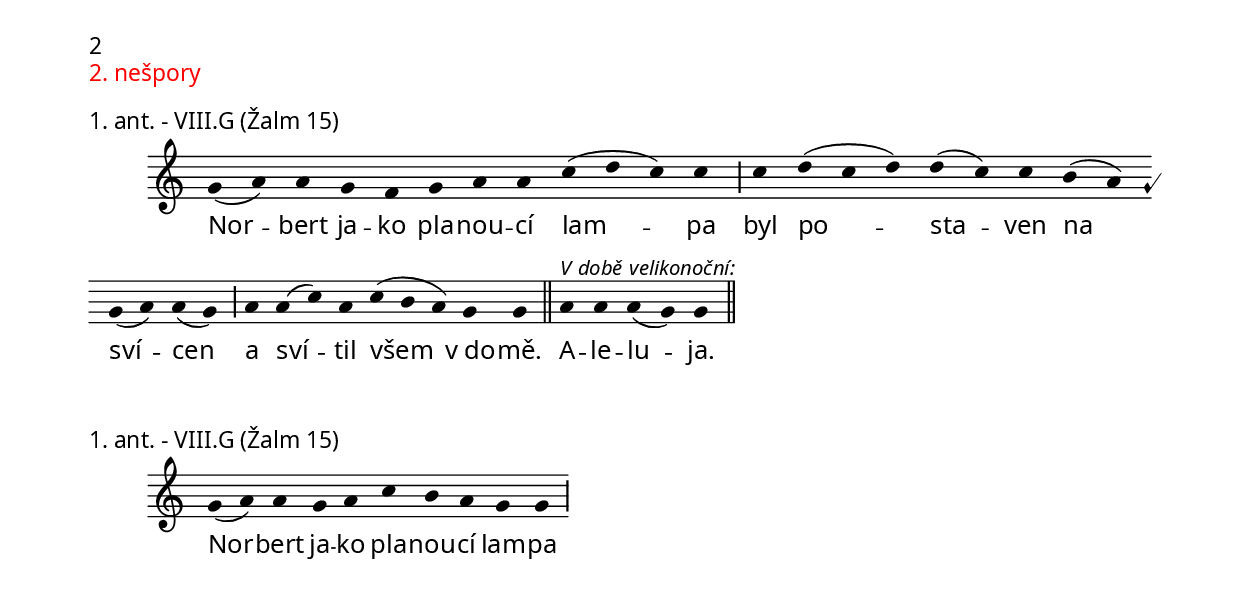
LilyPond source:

\version "2.16.0"

\include "../../spolecne.ly"
\include "../../dilyresponsorii.ly"
textyOPraem = "vlastní texty premonstrátského řádu"


\header {
  title = \markup\titleSvatek
            "sv. Norberta, biskupa a zakladatele řádu"
            památka
            8.8.
  composer = "Jakub Pavlík"
}

%\markup\poznamkaOPraem

\markup {\nadpisHodinka {"1. nešpory"}}

\score {
  \relative c' {
    \choralniRezim
    
  }
  \addlyrics {
    Jak vznešené jsou kroky těch, kdo zvěstují pokoj, kdo zvěstují dobro.
    
    A -- le -- lu -- ja.
  }
  \header {
    quid = "1. ant."
    modus = ""
    differentia = "" 
    psalmus = "Žalm 113"
    id = ""
    piece = \markup {\sestavTitulek}
  }
}

\score {
  \relative c' {
    \choralniRezim
    
  }
  \addlyrics {
    Kdo se bude přikázáními řídit a jim učit, bude v nebeském království veliký.
    
    A -- le -- lu -- ja.
  }
  \header {
    quid = "2. ant."
    modus = ""
    differentia = "" 
    psalmus = "Žalm 146"
    id = ""
    piece = \markup {\sestavTitulek}
  }
}

\score {
  \relative c' {
    \choralniRezim
    
  }
  \addlyrics {
    Podivuhodnou sladkostí božské výřečnosti se laskavě choval k lidu.
    
    A -- le -- lu -- ja.
  }
  \header {
    quid = "3. ant."
    modus = ""
    differentia = "" 
    psalmus = "Ef 1"
    id = ""
    piece = \markup {\sestavTitulek}
  }
}

\score {
  \relative c' {
    \choralniRezim
    
    % R
    \neviditelna a
    
    % V
    \neviditelna a
    
    % R
    \neviditelna a
    
    % Slava
  }
  \addlyrics {
    \Response Byl velký mezi velkými a nepatrný mezi malými, vznešený mezi urozenými, skromný mezi prostými._* Všem se zkrátka stal vším.
    \Verse Boží muž Norbert byl veselého vzhledu, klidné tváře, velice výmluvný v řeči, příjemný v rozhovoru, laskavý v soužití._* 
    \Response Všem se zkrátka stal vším. 
    \textRespDoxologie
  }
  \header {
    quid = "resp."
    modus = ""
    id = ""
    piece = \markup {\sestavTitulekResp}
  }
}

\score {
  \relative c' {
    \choralniRezim
    
  }
  \addlyrics {
    Boží muž, když nábožně vybudoval dům své chudoby v Prémontré, založil svůj kanovnický řád, stal se arcibiskupem, žehnaje bratřím blaženě usnul v Kristu.
    
    A -- le -- lu -- ja.
  }
  \header {
    quid = "ant. k Magnificat"
    modus = ""
    differentia = "" 
    psalmus = ""
    id = ""
    piece = \markup {\sestavTitulekBezZalmu}
  }
}

\markup {\nadpisHodinka {"invitatorium"}}

\score {
  \relative c' {
    \choralniRezim
    
  }
  \addlyrics {
    Chvalme Krále králů, který vytrhl Norberta ze světských marností, aleluja.
  }
  \header {
    quid = "ant."
    modus = ""
    differentia = "" 
    psalmus = ""
    id = ""
    piece = \markup {\sestavTitulekBezZalmu}
  }
}

\markup {\nadpisHodinka {"modlitba se čtením"}}

\score {
  \relative c' {
    \choralniRezim
    
  }
  \addlyrics {
    Boží muž Norbert přemítat o Hospodinově zákoně dnem i nocí, aby ve svůj čas přinesl ovoce hlásáním evangelia.
  }
  \header {
    quid = "1. ant."
    modus = ""
    differentia = "" 
    psalmus = "Žalm 1"
    id = ""
    piece = \markup {\sestavTitulek}
  }
}

\score {
  \relative c' {
    \choralniRezim
    
  }
  \addlyrics {
    Nad díla svých rukou ustanovil jsi toho, Pane, jehož jedinou slávou bylo vyznávat Ježíše Krista Ukřižovaného.
  }
  \header {
    quid = "2. ant."
    modus = ""
    differentia = "" 
    psalmus = "Žalm 8"
    id = ""
    piece = \markup {\sestavTitulek}
  }
}

\score {
  \relative c' {
    \choralniRezim
    
  }
  \addlyrics {
    Nemluvil křivě svým jazykem, a proto odpočívá na svaté hoře.
  }
  \header {
    quid = "3. ant."
    modus = ""
    differentia = "" 
    psalmus = "Žalm 24"
    id = ""
    piece = \markup {\sestavTitulek}
  }
}

\markup {\nadpisHodinka {"ranní chvály"}}

\score {
  \relative c' {
    \choralniRezim
    
  }
  \addlyrics {
    Norbert zapřel sám sebe a následoval Krista po neschůdnější cestě.
  }
  \header {
    quid = "1. ant."
    modus = ""
    differentia = "" 
    psalmus = "Žalm 63"
    id = ""
    piece = \markup {\sestavTitulek}
  }
}

\score {
  \relative c' {
    \choralniRezim
    
  }
  \addlyrics {
    Mnohé co nejpokorněji poučil, aby Duch svatý vedl jejich cesty k dokonalosti.
  }
  \header {
    quid = "2. ant."
    modus = ""
    differentia = "" 
    psalmus = "Dan 3-III"
    id = ""
    piece = \markup {\sestavTitulek}
  }
}

\score {
  \relative c' {
    \choralniRezim
    
  }
  \addlyrics {
    Boží muž s jásotem přiváděl Kristovy následovníky ke svému předem ukázanému domovu chudoby.
  }
  \header {
    quid = "3. ant."
    modus = ""
    differentia = "" 
    psalmus = "Žalm 149"
    id = ""
    piece = \markup {\sestavTitulek}
  }
}

\score {
  \relative c' {
    \choralniRezim
    
    % R
    \neviditelna a
    
    % V
    \neviditelna a
    
    % R
    \neviditelna a
    
    % Slava
  }
  \addlyrics {
    \Response Zde je milovník bratří,_* zde je ten, který se mnoho modlí za lid.
    \Verse Zde je ten, který za své bratry vydal i svůj život._* 
    \Response Zde je ten, který se mnoho modlí za lid. 
    \textRespDoxologie
  }
  \header {
    quid = "resp."
    modus = ""
    id = ""
    piece = \markup {\sestavTitulekResp}
  }
}

\score {
  \relative c' {
    \choralniRezim
    
  }
  \addlyrics {
    Norbert, vynikající šiřitel katolické víry, hlasatel pravého pokání, kanovník a vzácný zakladatel premonstrátského řádu: co učil slovy, dovršil ve skutcích.
  }
  \header {
    quid = "ant. k Benedictus"
    modus = ""
    differentia = "" 
    psalmus = ""
    id = ""
    piece = \markup {\sestavTitulekBezZalmu}
  }
}

\markup {\nadpisHodinka {"modlitba uprostřed dne"}}

\score {
  \relative c' {
    \choralniRezim
    
  }
  \addlyrics {
    Mnozí jsme jedno tělo v Kristu.
  }
  \header {
    quid = "ant. dopoledne"
    modus = ""
    differentia = "" 
    psalmus = ""
    id = ""
    piece = \markup {\sestavTitulekBezZalmu}
  }
}

\score {
  \relative c' {
    \choralniRezim
    
  }
  \addlyrics {
    Služebníku věrný a rozvážný, vejdi k radostné hostině svého Pána.
  }
  \header {
    quid = "ant. v poledne"
    modus = ""
    differentia = "" 
    psalmus = ""
    id = ""
    piece = \markup {\sestavTitulekBezZalmu}
  }
}

\score {
  \relative c' {
    \choralniRezim
    
  }
  \addlyrics {
    Okolo něho věnec bratří jako cedry vysázené na hoře Libanonu.
  }
  \header {
    quid = "ant. odpoledne"
    modus = ""
    differentia = "" 
    psalmus = ""
    id = ""
    piece = \markup {\sestavTitulekBezZalmu}
  }
}

\pageBreak

\markup {\nadpisHodinka {"2. nešpory"}}

\score {
  \relative c'' {
    \choralniRezim
    g4( a) a g f g a a c( d c) c \barMaior
    c d( c d) d( c) c b( a) g( a) a( g) \barMaior
    a a( c) a c( b a) g g \barFinalis
    
    a^\markup\rubrVelikAleluja a a( g) g \barFinalis
  }
  \addlyrics {
    Nor -- bert ja -- ko pla -- nou -- cí lam -- pa 
    byl po -- sta -- ven na sví -- cen 
    a sví -- til všem v_do -- mě.
    
    A -- le -- lu -- ja.
  }
  \header {
    quid = "1. ant."
    modus = "VIII"
    differentia = "G" 
    psalmus = "Žalm 15"
    id = ""
    piece = \markup {\sestavTitulek}
  }
}

\score {
  \relative c'' {
    \choralniRezim
    g4( a) a g a c b a g g \barMaior
    
  }
  \addlyrics {
    Nor -- bert ja -- ko pla -- nou -- cí lam -- pa 
    byl po -- sta -- ven na sví -- cen 
    a sví -- til všem v_do -- mě.
    
    A -- le -- lu -- ja.
  }
  \header {
    quid = "1. ant."
    modus = "VIII"
    differentia = "G" 
    psalmus = "Žalm 15"
    id = ""
    piece = \markup {\sestavTitulek}
  }
}

\pageBreak

\score {
  \relative c' {
    \choralniRezim
    
  }
  \addlyrics {
    Pře -- svěd -- čil vlád -- ce cír -- kve, 
    a -- by se u -- ja -- li 
    si -- rot -- ků a vdov.
    
    A -- le -- lu -- ja.
  }
  \header {
    quid = "2. ant."
    modus = ""
    differentia = "" 
    psalmus = "Žalm 112"
    id = ""
    piece = \markup {\sestavTitulek}
  }
}

\score {
  \relative c' {
    \choralniRezim
    
  }
  \addlyrics {
    Za já -- so -- tu všech 
    se ne -- rad stal ar -- ci -- bis -- ku -- pem 
    a tr -- pě -- li -- vě sná -- šel 
    di -- vo -- ký lid. % :)
    
    A -- le -- lu -- ja.
  }
  \header {
    quid = "3. ant."
    modus = ""
    differentia = "" 
    psalmus = "Zj 15"
    id = ""
    piece = \markup {\sestavTitulek}
  }
}

\score {
  \relative c' {
    \choralniRezim
    
    % R
    \neviditelna a
    
    % V
    \neviditelna a
    
    % R
    \neviditelna a
    
    % Slava
  }
  \addlyrics {
    \Response Bo -- ží muž 
    za -- pá -- len bož -- skou lás -- kou 
    a pla -- nou -- cí ve svém nit -- ru 
    oh -- něm Du -- cha sva -- té -- ho,_* 
    Za -- čal ká -- zat Bo -- ží slo -- vo, 
    ať to by -- lo vhod či ne -- vhod.
    \Verse Z_po -- kla -- du Bo -- ží -- ho 
    vy -- ná -- šel vě -- ci no -- vé i sta -- ré, 
    a stal se jed -- něm vů -- ní ži -- vo -- ta pro ži -- vot, 
    ji -- ným pak vů -- ní smr -- ti pro smrt._*
    \Response
    \textRespDoxologie
  }
  \header {
    quid = "resp."
    modus = ""
    id = ""
    piece = \markup {\sestavTitulekResp}
  }
}

\score {
  \relative c' {
    \choralniRezim
    
  }
  \addlyrics {
    Dnes je slav -- ný den, 
    kdy sva -- tý bis -- kup Nor -- bert 
    byl zba -- ven pout tě -- la 
    a při -- jat s_an -- dě -- ly tam, 
    kde v_zá -- ři -- vém sva -- teb -- ním ša -- tu 
    šťas -- ten sto -- lu -- je v_pa -- lá -- ci ne -- bes -- ké -- ho Krá -- le, 
    ja -- ko -- by na -- pá -- jen prou -- dem bla -- ha, 
    a -- le -- lu -- ja, a -- le -- lu -- ja.
  }
  \header {
    quid = "ant. k Magnificat"
    modus = ""
    differentia = "" 
    psalmus = ""
    id = ""
    piece = \markup {\sestavTitulekBezZalmu}
  }
}